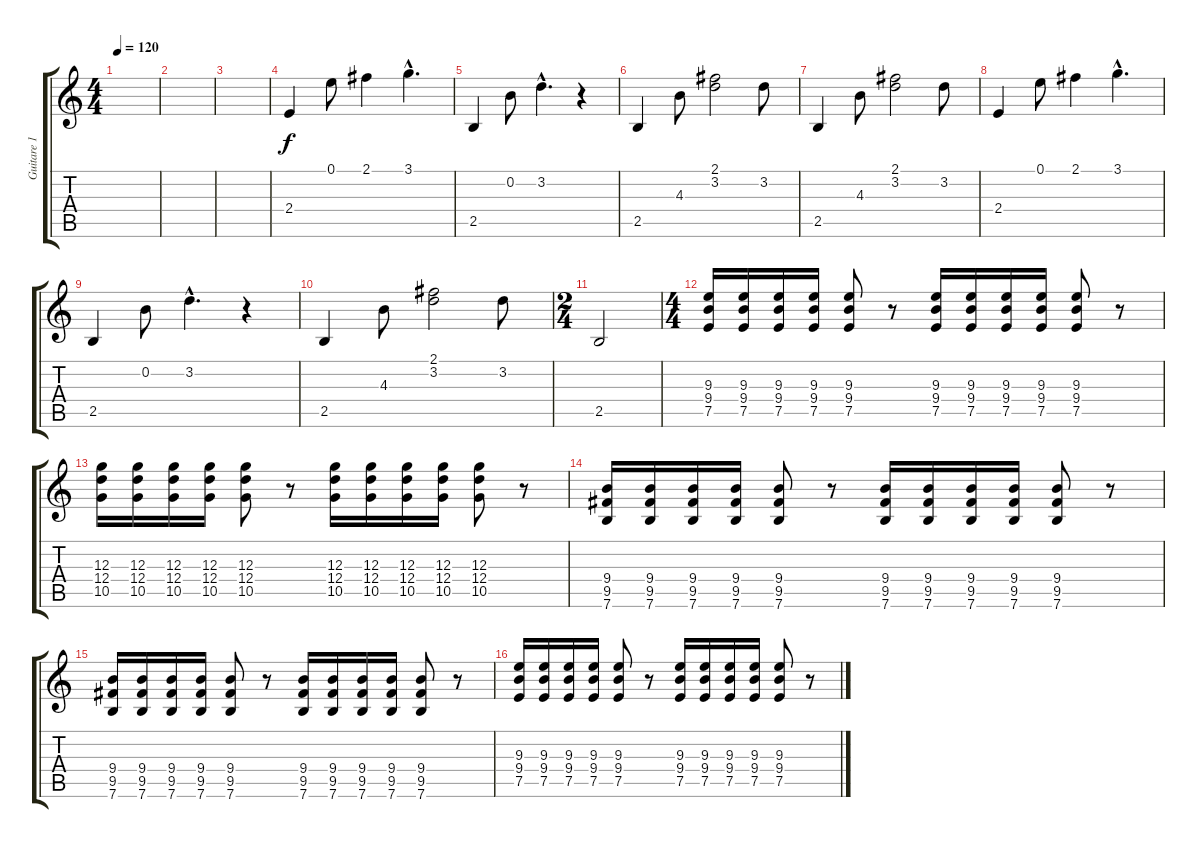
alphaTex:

\track ("Guitare 1" "Guitare 1") {instrument acousticguitarnylon}
\staff {score tabs}
\tuning (E4 B3 G3 D3 A2 E2) {hide}
\ts (4 4)
\tempo 120
\clef g2
\ks c
|
|
|
2.4.4{instrument electricguitarclean} 0.1.8 2.1.4 3.1{hac}.4{d} |
2.5.4 0.2.8 3.2{hac}.4{d} r.4 |
2.5.4 4.3.8 (2.1 3.2).2 3.2.8 |
2.5.4 4.3.8 (2.1 3.2).2 3.2.8 |
2.4.4{instrument electricguitarclean} 0.1.8 2.1.4 3.1{hac}.4{d} |
2.5.4 0.2.8 3.2{hac}.4{d} r.4 |
2.5.4 4.3.8 (2.1 3.2).2 3.2.8 |
\ts (2 4)
2.5.2 |
\ts (4 4)
(9.3 9.4 7.5).16{instrument distortionguitar} (9.3 9.4 7.5).16 (9.3 9.4 7.5).16 (9.3 9.4 7.5).16 (9.3 9.4 7.5).8 r.8 (9.3 9.4 7.5).16 (9.3 9.4 7.5).16 (9.3 9.4 7.5).16 (9.3 9.4 7.5).16 (9.3 9.4 7.5).8 r.8 |
(12.3 12.4 10.5).16 (12.3 12.4 10.5).16 (12.3 12.4 10.5).16 (12.3 12.4 10.5).16 (12.3 12.4 10.5).8 r.8 (12.3 12.4 10.5).16 (12.3 12.4 10.5).16 (12.3 12.4 10.5).16 (12.3 12.4 10.5).16 (12.3 12.4 10.5).8 r.8 |
(9.4 9.5 7.6).16 (9.4 9.5 7.6).16 (9.4 9.5 7.6).16 (9.4 9.5 7.6).16 (9.4 9.5 7.6).8 r.8 (9.4 9.5 7.6).16 (9.4 9.5 7.6).16 (9.4 9.5 7.6).16 (9.4 9.5 7.6).16 (9.4 9.5 7.6).8 r.8 |
(9.4 9.5 7.6).16 (9.4 9.5 7.6).16 (9.4 9.5 7.6).16 (9.4 9.5 7.6).16 (9.4 9.5 7.6).8 r.8 (9.4 9.5 7.6).16 (9.4 9.5 7.6).16 (9.4 9.5 7.6).16 (9.4 9.5 7.6).16 (9.4 9.5 7.6).8 r.8 |
(9.3 9.4 7.5).16{instrument distortionguitar} (9.3 9.4 7.5).16 (9.3 9.4 7.5).16 (9.3 9.4 7.5).16 (9.3 9.4 7.5).8 r.8 (9.3 9.4 7.5).16 (9.3 9.4 7.5).16 (9.3 9.4 7.5).16 (9.3 9.4 7.5).16 (9.3 9.4 7.5).8 r.8
